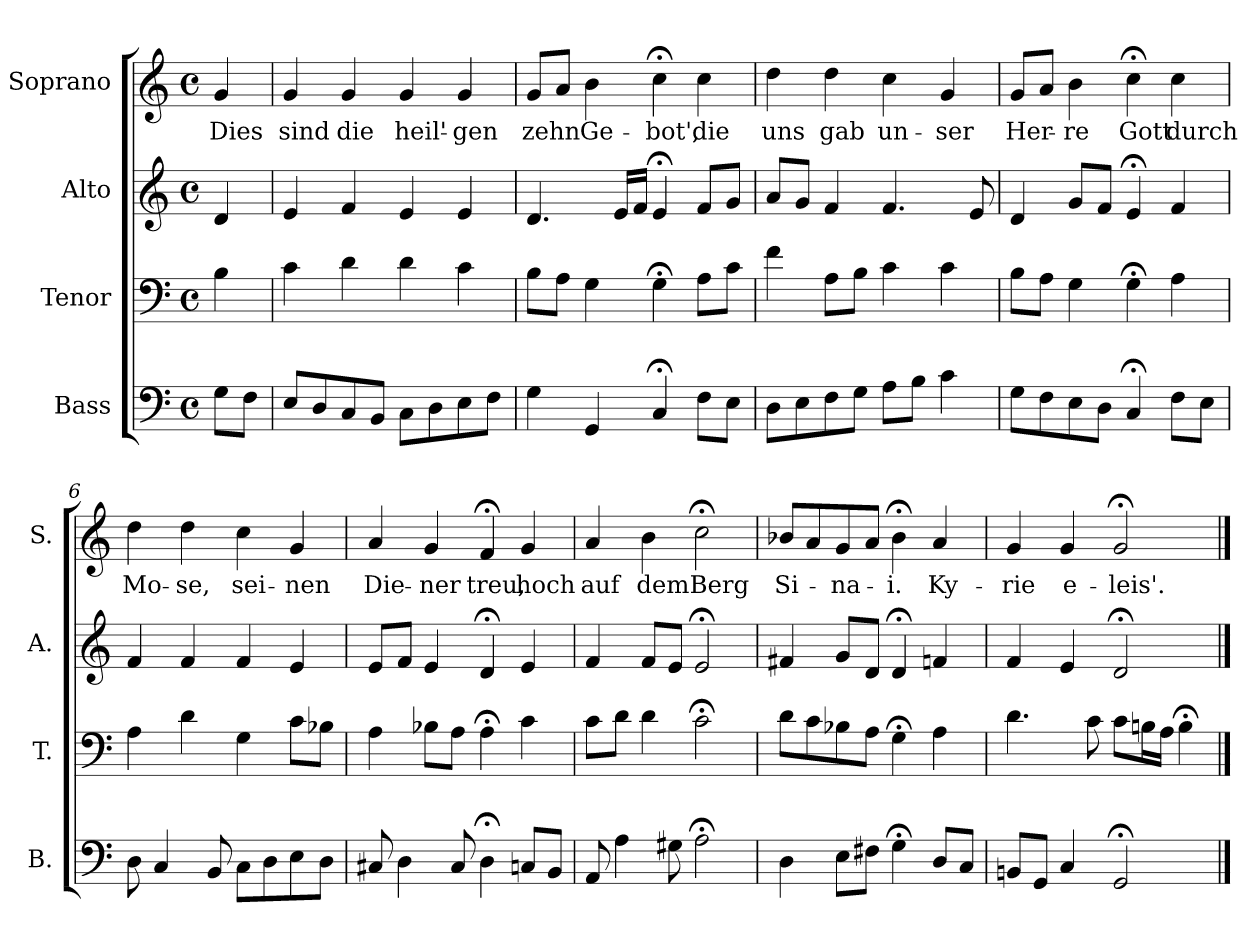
**kern	**kern	**kern	**kern	**text
*part4	*part3	*part2	*part1	*part1
*staff4	*staff3	*staff2	*staff1	*staff1
*I"Bass	*I"Tenor	*I"Alto	*I"Soprano	*
*I'B.	*I'T.	*I'A.	*I'S.	*
*clefF4	*clefF4	*clefG2	*clefG2	*
*k[]	*k[]	*k[]	*k[]	*
*M4/4	*M4/4	*M4/4	*M4/4	*
*met(c)	*met(c)	*met(c)	*met(c)	*
=1	=1	=1	=1	=1
!	!	!	!	!LO:LY:b
8G\L	4B\	4d/	4g/	Dies
8F\J	.	.	.	.
=2	=2	=2	=2	=2
!	!	!	!	!LO:LY:b
8E/L	4c\	4e/	4g/	sind
8D/	.	.	.	.
!	!	!	!	!LO:LY:b
8C/	4d\	4f/	4g/	die
8BB/J	.	.	.	.
!	!	!	!	!LO:LY:b
8C\L	4d\	4e/	4g/	heil'-
8D\	.	.	.	.
!	!	!	!	!LO:LY:b
8E\	4c\	4e/	4g/	-gen
8F\J	.	.	.	.
=3	=3	=3	=3	=3
!	!	!	!	!LO:LY:b
4G\	8B\L	4.d/	8g/L	zehn
.	8A\J	.	8a/J	.
!	!	!	!	!LO:LY:b
4GG/	4G\	.	4b\	Ge-
.	.	16e/LL	.	.
.	.	16f/JJ	.	.
!	!	!	!	!LO:LY:b
4C;</	4G;<\	4e;</	4cc;<\	-bot',
!	!	!	!	!LO:LY:b
8F\L	8A\L	8f/L	4cc\	die
8E\J	8c\J	8g/J	.	.
=4	=4	=4	=4	=4
!	!	!	!	!LO:LY:b
8D\L	4f\	8a/L	4dd\	uns
8E\	.	8g/J	.	.
!	!	!	!	!LO:LY:b
8F\	8A\L	4f/	4dd\	gab
8G\J	8B\J	.	.	.
!	!	!	!	!LO:LY:b
8A\L	4c\	4.f/	4cc\	un-
8B\J	.	.	.	.
!	!	!	!	!LO:LY:b
4c\	4c\	.	4g/	-ser
.	.	8e/	.	.
=5	=5	=5	=5	=5
!	!	!	!	!LO:LY:b
8G\L	8B\L	4d/	8g/L	Her-
8F\	8A\J	.	8a/J	.
!	!	!	!	!LO:LY:b
8E\	4G\	8g/L	4b\	-re
8D\J	.	8f/J	.	.
!	!	!	!	!LO:LY:b
4C;</	4G;<\	4e;</	4cc;<\	Gott
!	!	!	!	!LO:LY:b
8F\L	4A\	4f/	4cc\	durch
8E\J	.	.	.	.
!!LO:LB:g=z
=6	=6	=6	=6	=6
!	!	!	!	!LO:LY:b
8D\	4A\	4f/	4dd\	Mo-
4C/	.	.	.	.
!	!	!	!	!LO:LY:b
.	4d\	4f/	4dd\	-se,
8BB/	.	.	.	.
!	!	!	!	!LO:LY:b
8C\L	4G\	4f/	4cc\	sei-
8D\	.	.	.	.
!	!	!	!	!LO:LY:b
8E\	8c\L	4e/	4g/	-nen
8D\J	8B-X\J	.	.	.
=7	=7	=7	=7	=7
!	!	!	!	!LO:LY:b
8C#X/	4A\	8e/L	4a/	Die-
4D\	.	8f/J	.	.
!	!	!	!	!LO:LY:b
.	8B-X\L	4e/	4g/	-ner
8C#/	8A\J	.	.	.
!	!	!	!	!LO:LY:b
4D;<\	4A;<\	4d;</	4f;</	treu,
!	!	!	!	!LO:LY:b
8Cn/L	4c\	4e/	4g/	hoch
8BB/J	.	.	.	.
=8	=8	=8	=8	=8
!	!	!	!	!LO:LY:b
8AA/	8c\L	4f/	4a/	auf
4A\	8d\J	.	.	.
!	!	!	!	!LO:LY:b
.	4d\	8f/L	4b\	dem
8G#X\	.	8e/J	.	.
!	!	!	!	!LO:LY:b
2A;<\	2c;<\	2e;</	2cc;<\	Berg
=9	=9	=9	=9	=9
!	!	!	!	!LO:LY:b
4D\	8d\L	4f#X/	8b-X/L	Si-
.	8c\	.	8a/	.
!	!	!	!	!LO:LY:b
8E\L	8B-X\	8g/L	8g/	-na-
8F#X\J	8A\J	8d/J	8a/J	.
!	!	!	!	!LO:LY:b
4G;<\	4G;<\	4d;</	4b-;<\	-i.
!	!	!	!	!LO:LY:b
8D/L	4A\	4fn/	4a/	Ky-
8C/J	.	.	.	.
=10	=10	=10	=10	=10
!	!	!	!	!LO:LY:b
8BBn/L	4.d\	4f/	4g/	-rie
8GG/J	.	.	.	.
!	!	!	!	!LO:LY:b
4C/	.	4e/	4g/	e-
.	8c\	.	.	.
!	!	!	!	!LO:LY:b
2GG;</	8c\L	2d;</	2g;</	-leis'.
.	16Bn\L	.	.	.
.	16A\JJ	.	.	.
.	4B;<\	.	.	.
==	==	==	==	==
*-	*-	*-	*-	*-
